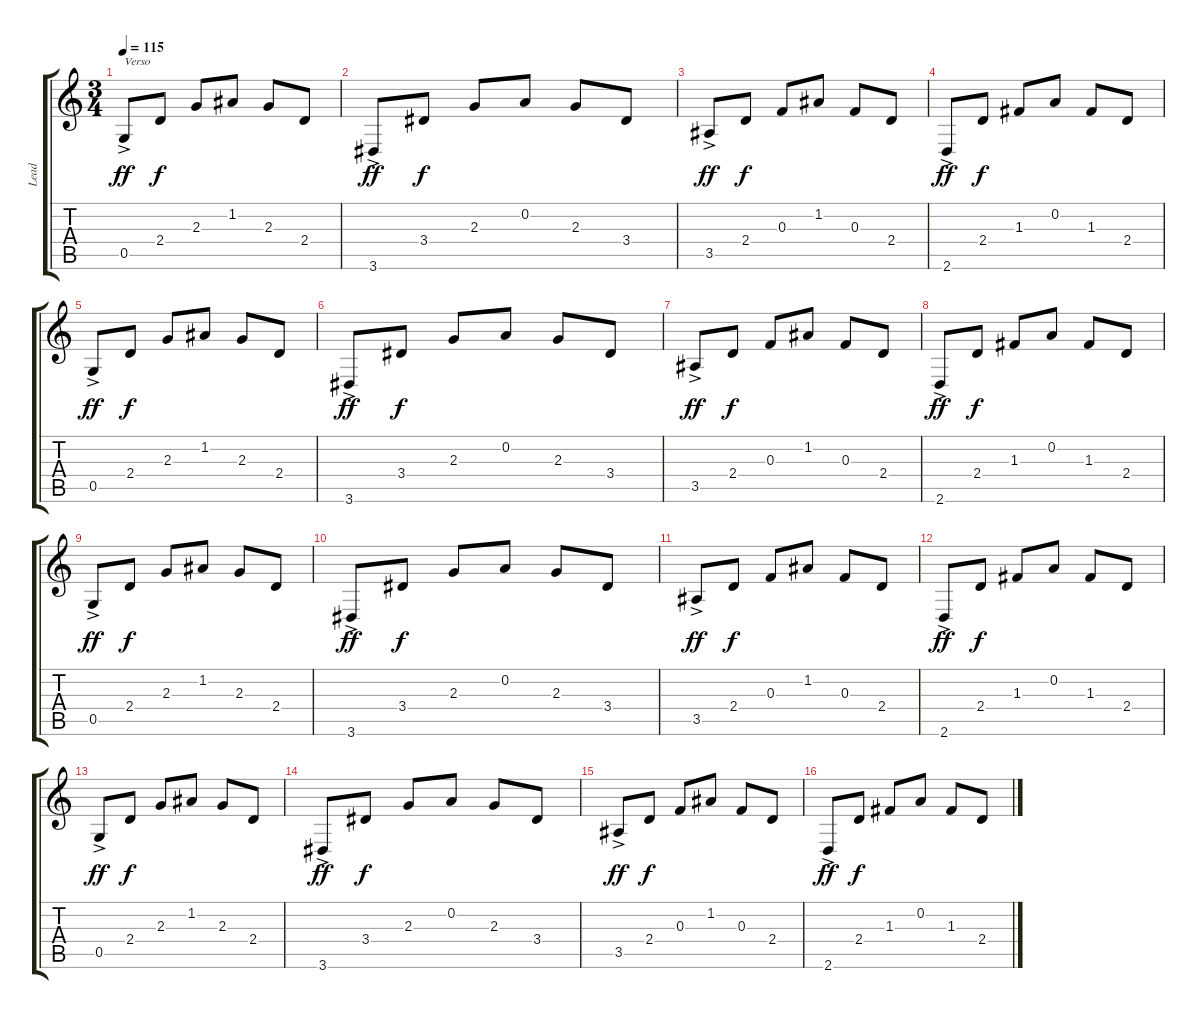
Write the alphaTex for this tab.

\track ("Lead" "Lead") {instrument acousticguitarsteel}
\staff {score tabs}
\tuning (D4 A3 F3 C3 G2 C2) {hide}
\ts (3 4)
\tempo 115
\clef g2
\ks c
0.5{ac}.8{txt "Verso" dy ff} 2.4.8{dy f} 2.3.8 1.2.8 2.3.8 2.4.8 |
3.6{ac}.8{dy ff} 3.4.8{dy f} 2.3.8 0.2.8 2.3.8 3.4.8 |
3.5{ac}.8{dy ff} 2.4.8{dy f} 0.3.8 1.2.8 0.3.8 2.4.8 |
2.6{ac}.8{dy ff} 2.4.8{dy f} 1.3.8 0.2.8 1.3.8 2.4.8 |
0.5{ac}.8{dy ff} 2.4.8{dy f} 2.3.8 1.2.8 2.3.8 2.4.8 |
3.6{ac}.8{dy ff} 3.4.8{dy f} 2.3.8 0.2.8 2.3.8 3.4.8 |
3.5{ac}.8{dy ff} 2.4.8{dy f} 0.3.8 1.2.8 0.3.8 2.4.8 |
2.6{ac}.8{dy ff} 2.4.8{dy f} 1.3.8 0.2.8 1.3.8 2.4.8 |
0.5{ac}.8{dy ff} 2.4.8{dy f} 2.3.8 1.2.8 2.3.8 2.4.8 |
3.6{ac}.8{dy ff} 3.4.8{dy f} 2.3.8 0.2.8 2.3.8 3.4.8 |
3.5{ac}.8{dy ff} 2.4.8{dy f} 0.3.8 1.2.8 0.3.8 2.4.8 |
2.6{ac}.8{dy ff} 2.4.8{dy f} 1.3.8 0.2.8 1.3.8 2.4.8 |
0.5{ac}.8{dy ff} 2.4.8{dy f} 2.3.8 1.2.8 2.3.8 2.4.8 |
3.6{ac}.8{dy ff} 3.4.8{dy f} 2.3.8 0.2.8 2.3.8 3.4.8 |
3.5{ac}.8{dy ff} 2.4.8{dy f} 0.3.8 1.2.8 0.3.8 2.4.8 |
2.6{ac}.8{dy ff} 2.4.8{dy f} 1.3.8 0.2.8 1.3.8 2.4.8
